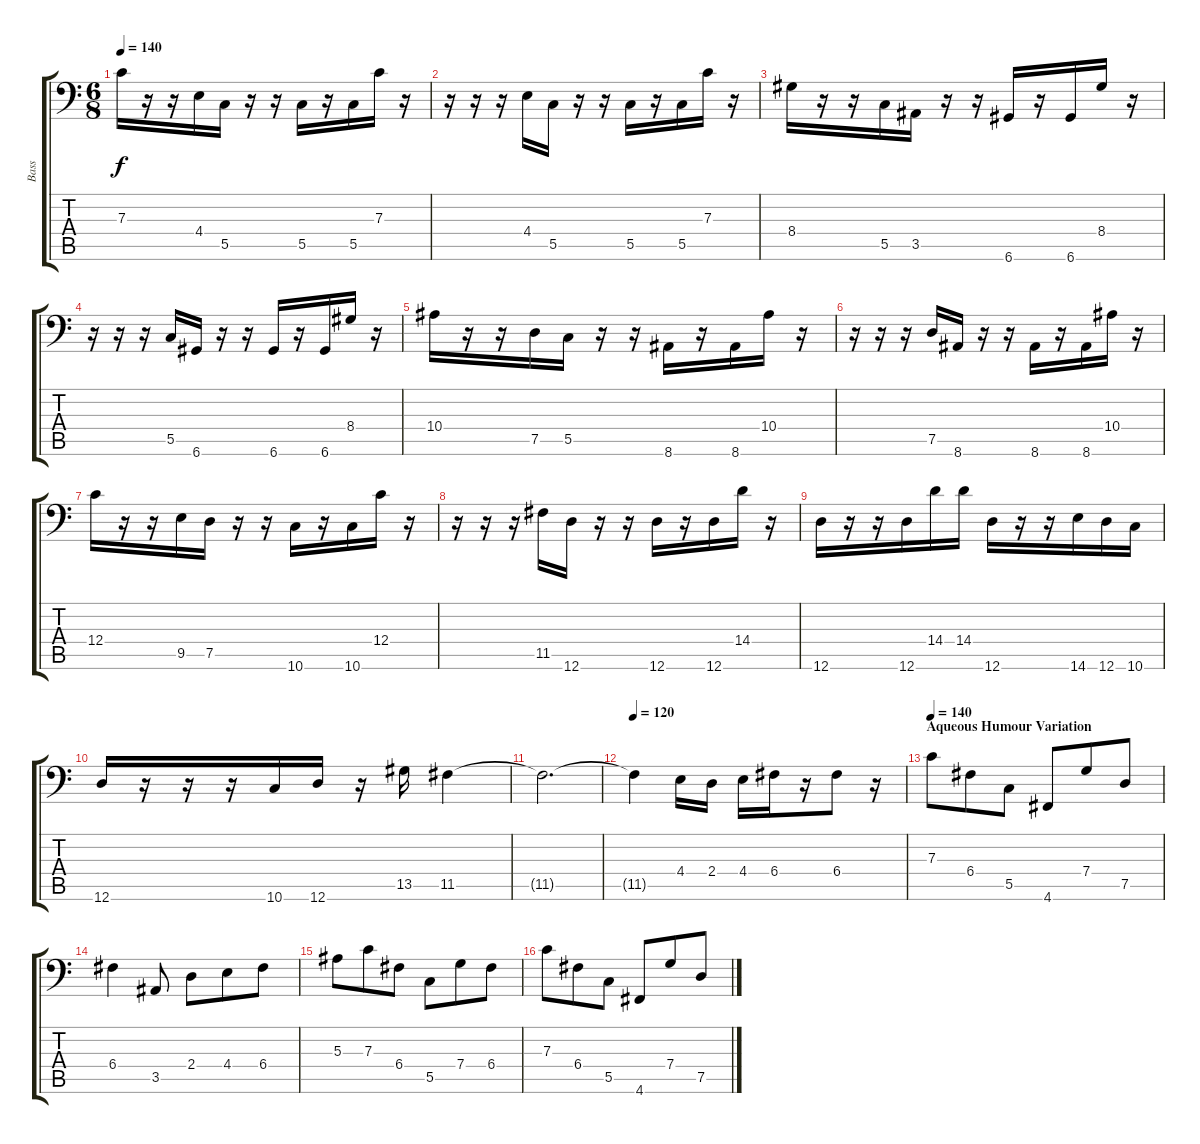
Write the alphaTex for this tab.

\track ("Bass" "Bass") {instrument fretlessbass}
\staff {score tabs}
\tuning (D3 A2 F2 C2 G1 D1) {hide}
\ts (6 8)
\tempo 140
\clef f4
\ks c
7.3.16{dy f} r.16 r.16 4.4.16 5.5.16 r.16 r.16 5.5.16 r.16 5.5.16 7.3.16 r.16 |
r.16 r.16 r.16 4.4.16 5.5.16 r.16 r.16 5.5.16 r.16 5.5.16 7.3.16 r.16 |
8.4.16 r.16 r.16 5.5.16 3.5.16 r.16 r.16 6.6.16 r.16 6.6.16 8.4.16 r.16 |
r.16 r.16 r.16 5.5.16 6.6.16 r.16 r.16 6.6.16 r.16 6.6.16 8.4.16 r.16 |
10.4.16 r.16 r.16 7.5.16 5.5.16 r.16 r.16 8.6.16 r.16 8.6.16 10.4.16 r.16 |
r.16 r.16 r.16 7.5.16 8.6.16 r.16 r.16 8.6.16 r.16 8.6.16 10.4.16 r.16 |
12.4.16 r.16 r.16 9.5.16 7.5.16 r.16 r.16 10.6.16 r.16 10.6.16 12.4.16 r.16 |
r.16 r.16 r.16 11.5.16 12.6.16 r.16 r.16 12.6.16 r.16 12.6.16 14.4.16 r.16 |
12.6.16 r.16 r.16 12.6.16 14.4.16 14.4.16 12.6.16 r.16 r.16 14.6.16 12.6.16 10.6.16 |
12.6.16 r.16 r.16 r.16 10.6.16 12.6.16 r.16 13.5.16 11.5.4 |
11.5{t}.2{d} |
\tempo 120
11.5{t}.4 4.4.16 2.4.16 4.4.16 6.4.16 r.16 6.4.8 r.16 |
\section ("" "Aqueous Humour Variation")
\tempo 140
7.3.8 6.4.8 5.5.8 4.6.8 7.4.8 7.5.8 |
6.4.4 3.5.8 2.4.8 4.4.8 6.4.8 |
5.3.8 7.3.8 6.4.8 5.5.8 7.4.8 6.4.8 |
7.3.8 6.4.8 5.5.8 4.6.8 7.4.8 7.5.8
